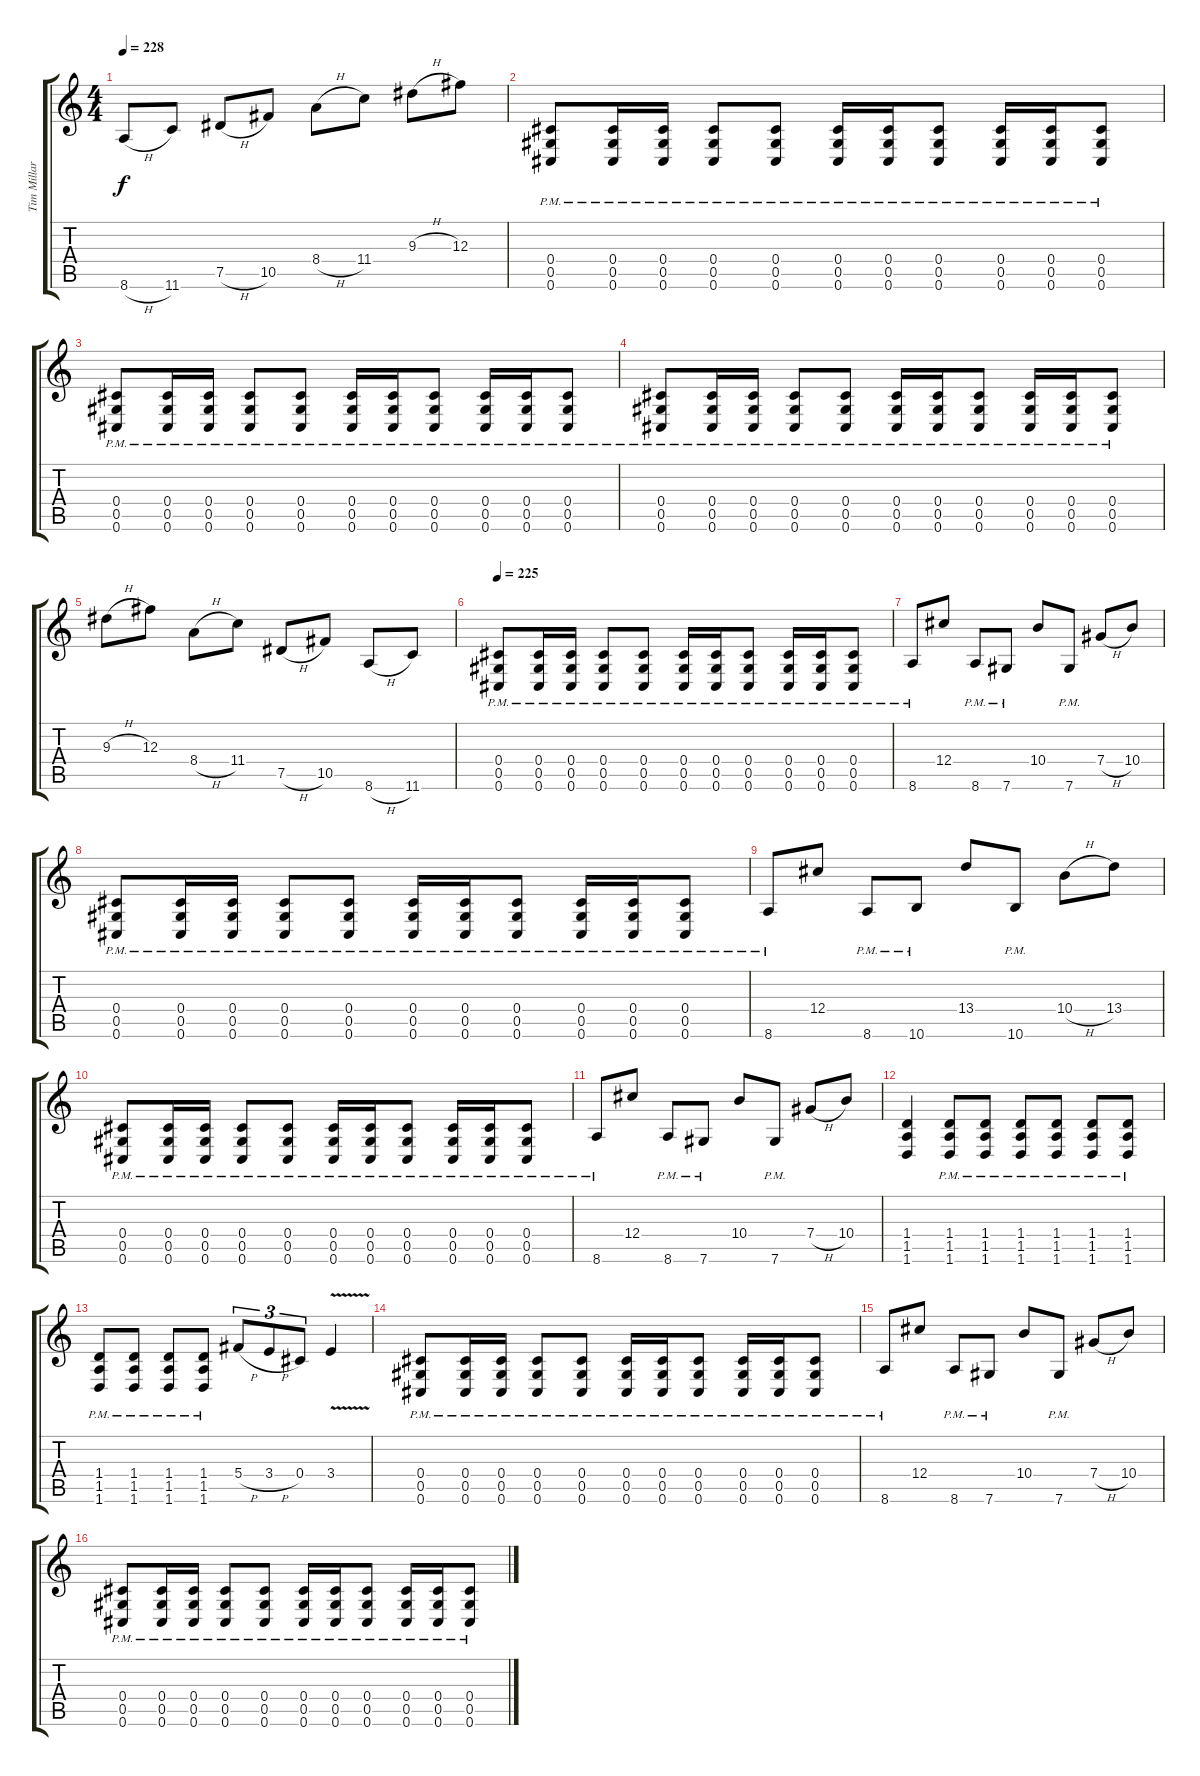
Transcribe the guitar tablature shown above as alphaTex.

\track ("Tim Millar" "Tim Millar") {instrument distortionguitar}
\staff {score tabs}
\tuning (Eb4 Bb3 Gb3 Db3 Ab2 Db2) {hide}
\ts (4 4)
\tempo 228
\clef g2
\ks c
8.6{h}.8{dy f} 11.6.8 7.5{h}.8 10.5.8 8.4{h}.8 11.4.8 9.3{h}.8 12.3.8 |
(0.4{pm} 0.5{pm} 0.6{pm}).8 (0.4{pm} 0.5{pm} 0.6{pm}).16 (0.4{pm} 0.5{pm} 0.6{pm}).16 (0.4{pm} 0.5{pm} 0.6{pm}).8 (0.4{pm} 0.5{pm} 0.6{pm}).8 (0.4{pm} 0.5{pm} 0.6{pm}).16 (0.4{pm} 0.5{pm} 0.6{pm}).16 (0.4{pm} 0.5{pm} 0.6{pm}).8 (0.4{pm} 0.5{pm} 0.6{pm}).16 (0.4{pm} 0.5{pm} 0.6{pm}).16 (0.4{pm} 0.5{pm} 0.6{pm}).8 |
(0.4{pm} 0.5{pm} 0.6{pm}).8 (0.4{pm} 0.5{pm} 0.6{pm}).16 (0.4{pm} 0.5{pm} 0.6{pm}).16 (0.4{pm} 0.5{pm} 0.6{pm}).8 (0.4{pm} 0.5{pm} 0.6{pm}).8 (0.4{pm} 0.5{pm} 0.6{pm}).16 (0.4{pm} 0.5{pm} 0.6{pm}).16 (0.4{pm} 0.5{pm} 0.6{pm}).8 (0.4{pm} 0.5{pm} 0.6{pm}).16 (0.4{pm} 0.5{pm} 0.6{pm}).16 (0.4{pm} 0.5{pm} 0.6{pm}).8 |
(0.4{pm} 0.5{pm} 0.6{pm}).8 (0.4{pm} 0.5{pm} 0.6{pm}).16 (0.4{pm} 0.5{pm} 0.6{pm}).16 (0.4{pm} 0.5{pm} 0.6{pm}).8 (0.4{pm} 0.5{pm} 0.6{pm}).8 (0.4{pm} 0.5{pm} 0.6{pm}).16 (0.4{pm} 0.5{pm} 0.6{pm}).16 (0.4{pm} 0.5{pm} 0.6{pm}).8 (0.4{pm} 0.5{pm} 0.6{pm}).16 (0.4{pm} 0.5{pm} 0.6{pm}).16 (0.4{pm} 0.5{pm} 0.6{pm}).8 |
9.3{h}.8 12.3.8 8.4{h}.8 11.4.8 7.5{h}.8 10.5.8 8.6{h}.8 11.6.8 |
\tempo 225
(0.4{pm} 0.5{pm} 0.6{pm}).8 (0.4{pm} 0.5{pm} 0.6{pm}).16 (0.4{pm} 0.5{pm} 0.6{pm}).16 (0.4{pm} 0.5{pm} 0.6{pm}).8 (0.4{pm} 0.5{pm} 0.6{pm}).8 (0.4{pm} 0.5{pm} 0.6{pm}).16 (0.4{pm} 0.5{pm} 0.6{pm}).16 (0.4{pm} 0.5{pm} 0.6{pm}).8 (0.4{pm} 0.5{pm} 0.6{pm}).16 (0.4{pm} 0.5{pm} 0.6{pm}).16 (0.4{pm} 0.5{pm} 0.6{pm}).8 |
8.6{pm}.8 12.4.8 8.6{pm}.8 7.6{pm}.8 10.4.8 7.6{pm}.8 7.4{h}.8 10.4.8 |
(0.4{pm} 0.5{pm} 0.6{pm}).8 (0.4{pm} 0.5{pm} 0.6{pm}).16 (0.4{pm} 0.5{pm} 0.6{pm}).16 (0.4{pm} 0.5{pm} 0.6{pm}).8 (0.4{pm} 0.5{pm} 0.6{pm}).8 (0.4{pm} 0.5{pm} 0.6{pm}).16 (0.4{pm} 0.5{pm} 0.6{pm}).16 (0.4{pm} 0.5{pm} 0.6{pm}).8 (0.4{pm} 0.5{pm} 0.6{pm}).16 (0.4{pm} 0.5{pm} 0.6{pm}).16 (0.4{pm} 0.5{pm} 0.6{pm}).8 |
8.6{pm}.8 12.4.8 8.6{pm}.8 10.6{pm}.8 13.4.8 10.6{pm}.8 10.4{h}.8 13.4.8 |
(0.4{pm} 0.5{pm} 0.6{pm}).8 (0.4{pm} 0.5{pm} 0.6{pm}).16 (0.4{pm} 0.5{pm} 0.6{pm}).16 (0.4{pm} 0.5{pm} 0.6{pm}).8 (0.4{pm} 0.5{pm} 0.6{pm}).8 (0.4{pm} 0.5{pm} 0.6{pm}).16 (0.4{pm} 0.5{pm} 0.6{pm}).16 (0.4{pm} 0.5{pm} 0.6{pm}).8 (0.4{pm} 0.5{pm} 0.6{pm}).16 (0.4{pm} 0.5{pm} 0.6{pm}).16 (0.4{pm} 0.5{pm} 0.6{pm}).8 |
8.6{pm}.8 12.4.8 8.6{pm}.8 7.6{pm}.8 10.4.8 7.6{pm}.8 7.4{h}.8 10.4.8 |
(1.4 1.5 1.6).4 (1.4{pm} 1.5{pm} 1.6{pm}).8 (1.4{pm} 1.5{pm} 1.6{pm}).8 (1.4{pm} 1.5{pm} 1.6{pm}).8 (1.4{pm} 1.5{pm} 1.6{pm}).8 (1.4{pm} 1.5{pm} 1.6{pm}).8 (1.4{pm} 1.5{pm} 1.6{pm}).8 |
(1.4{pm} 1.5{pm} 1.6{pm}).8 (1.4{pm} 1.5{pm} 1.6{pm}).8 (1.4{pm} 1.5{pm} 1.6{pm}).8 (1.4{pm} 1.5{pm} 1.6{pm}).8 5.4{h}.8{tu (3 2)} 3.4{h}.8{tu (3 2)} 0.4.8{tu (3 2)} 3.4{v}.4 |
(0.4{pm} 0.5{pm} 0.6{pm}).8 (0.4{pm} 0.5{pm} 0.6{pm}).16 (0.4{pm} 0.5{pm} 0.6{pm}).16 (0.4{pm} 0.5{pm} 0.6{pm}).8 (0.4{pm} 0.5{pm} 0.6{pm}).8 (0.4{pm} 0.5{pm} 0.6{pm}).16 (0.4{pm} 0.5{pm} 0.6{pm}).16 (0.4{pm} 0.5{pm} 0.6{pm}).8 (0.4{pm} 0.5{pm} 0.6{pm}).16 (0.4{pm} 0.5{pm} 0.6{pm}).16 (0.4{pm} 0.5{pm} 0.6{pm}).8 |
8.6{pm}.8 12.4.8 8.6{pm}.8 7.6{pm}.8 10.4.8 7.6{pm}.8 7.4{h}.8 10.4.8 |
(0.4{pm} 0.5{pm} 0.6{pm}).8 (0.4{pm} 0.5{pm} 0.6{pm}).16 (0.4{pm} 0.5{pm} 0.6{pm}).16 (0.4{pm} 0.5{pm} 0.6{pm}).8 (0.4{pm} 0.5{pm} 0.6{pm}).8 (0.4{pm} 0.5{pm} 0.6{pm}).16 (0.4{pm} 0.5{pm} 0.6{pm}).16 (0.4{pm} 0.5{pm} 0.6{pm}).8 (0.4{pm} 0.5{pm} 0.6{pm}).16 (0.4{pm} 0.5{pm} 0.6{pm}).16 (0.4{pm} 0.5{pm} 0.6{pm}).8
